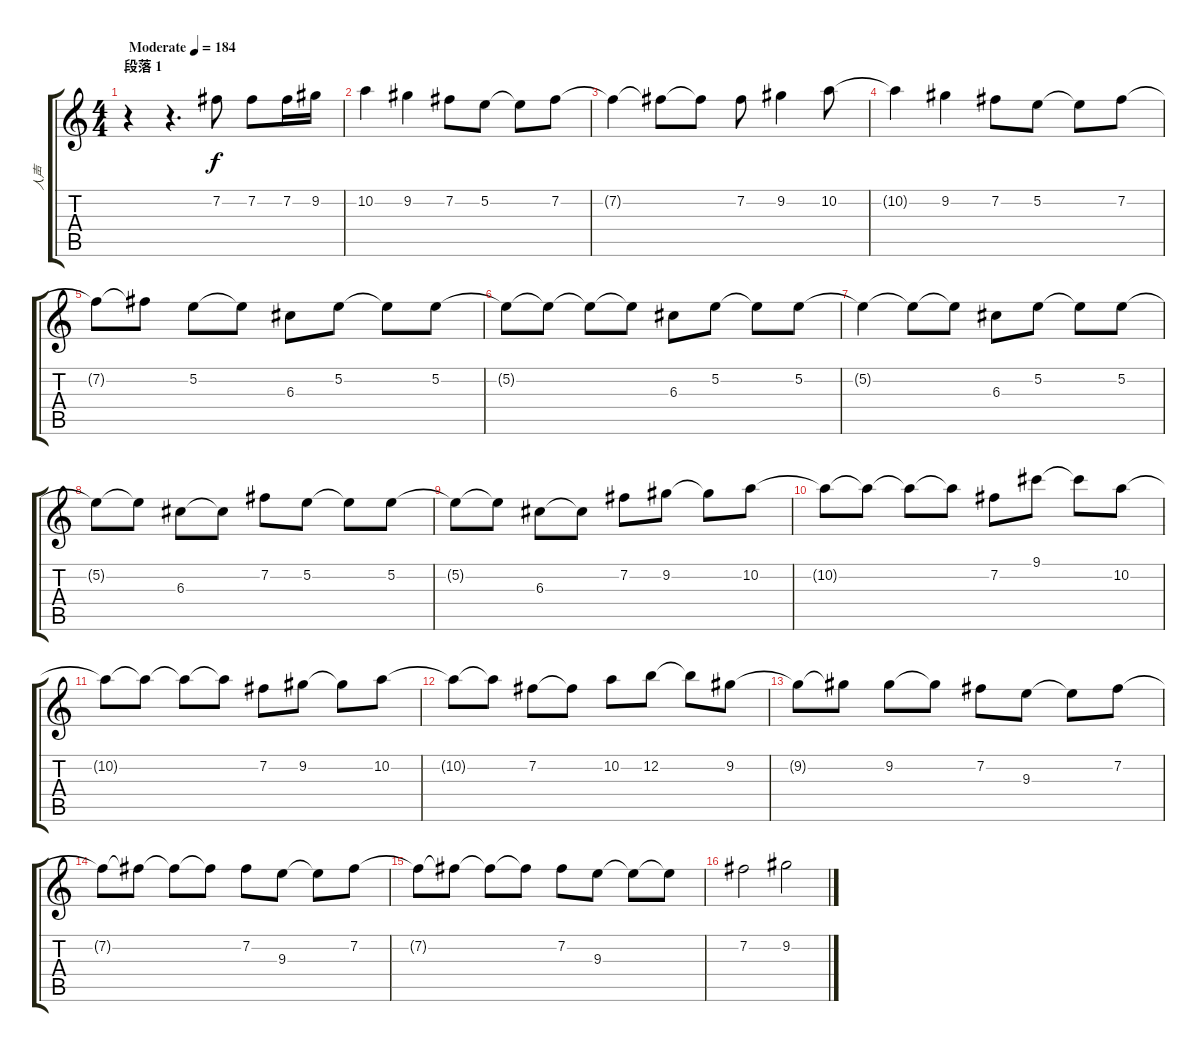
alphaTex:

\track ("人声" "人声") {instrument distortionguitar}
\staff {score tabs}
\tuning (E4 B3 G3 D3 A2 E2) {hide}
\ts (4 4)
\section ("" "段落 1")
\tempo (184 "Moderate")
\clef g2
\ks c
r.4{dy f instrument distortionguitar} r.4{d} 7.2.8 7.2.8 7.2.16 9.2.16 |
10.2.4 9.2.4 7.2.8 5.2.8 5.2{t}.8 7.2.8 |
7.2{t}.4 7.2{t}.8 7.2{t}.8 7.2.8 9.2.4 10.2.8 |
10.2{t}.4 9.2.4 7.2.8 5.2.8 5.2{t}.8 7.2.8 |
7.2{t}.8 7.2{t}.8 5.2.8 5.2{t}.8 6.3.8 5.2.8 5.2{t}.8 5.2.8 |
5.2{t}.8 5.2{t}.8 5.2{t}.8 5.2{t}.8 6.3.8 5.2.8 5.2{t}.8 5.2.8 |
5.2{t}.4 5.2{t}.8 5.2{t}.8 6.3.8 5.2.8 5.2{t}.8 5.2.8 |
5.2{t}.8 5.2{t}.8 6.3.8 6.3{t}.8 7.2.8 5.2.8 5.2{t}.8 5.2.8 |
5.2{t}.8 5.2{t}.8 6.3.8 6.3{t}.8 7.2.8 9.2.8 9.2{t}.8 10.2.8 |
10.2{t}.8 10.2{t}.8 10.2{t}.8 10.2{t}.8 7.2.8 9.1.8 9.1{t}.8 10.2.8 |
10.2{t}.8 10.2{t}.8 10.2{t}.8 10.2{t}.8 7.2.8 9.2.8 9.2{t}.8 10.2.8 |
10.2{t}.8 10.2{t}.8 7.2.8 7.2{t}.8 10.2.8 12.2.8 12.2{t}.8 9.2.8 |
9.2{t}.8 9.2{t}.8 9.2.8 9.2{t}.8 7.2.8 9.3.8 9.3{t}.8 7.2.8 |
7.2{t}.8 7.2{t}.8 7.2{t}.8 7.2{t}.8 7.2.8 9.3.8 9.3{t}.8 7.2.8 |
7.2{t}.8 7.2{t}.8 7.2{t}.8 7.2{t}.8 7.2.8 9.3.8 9.3{t}.8 9.3{t}.8 |
7.2.2 9.2.2
